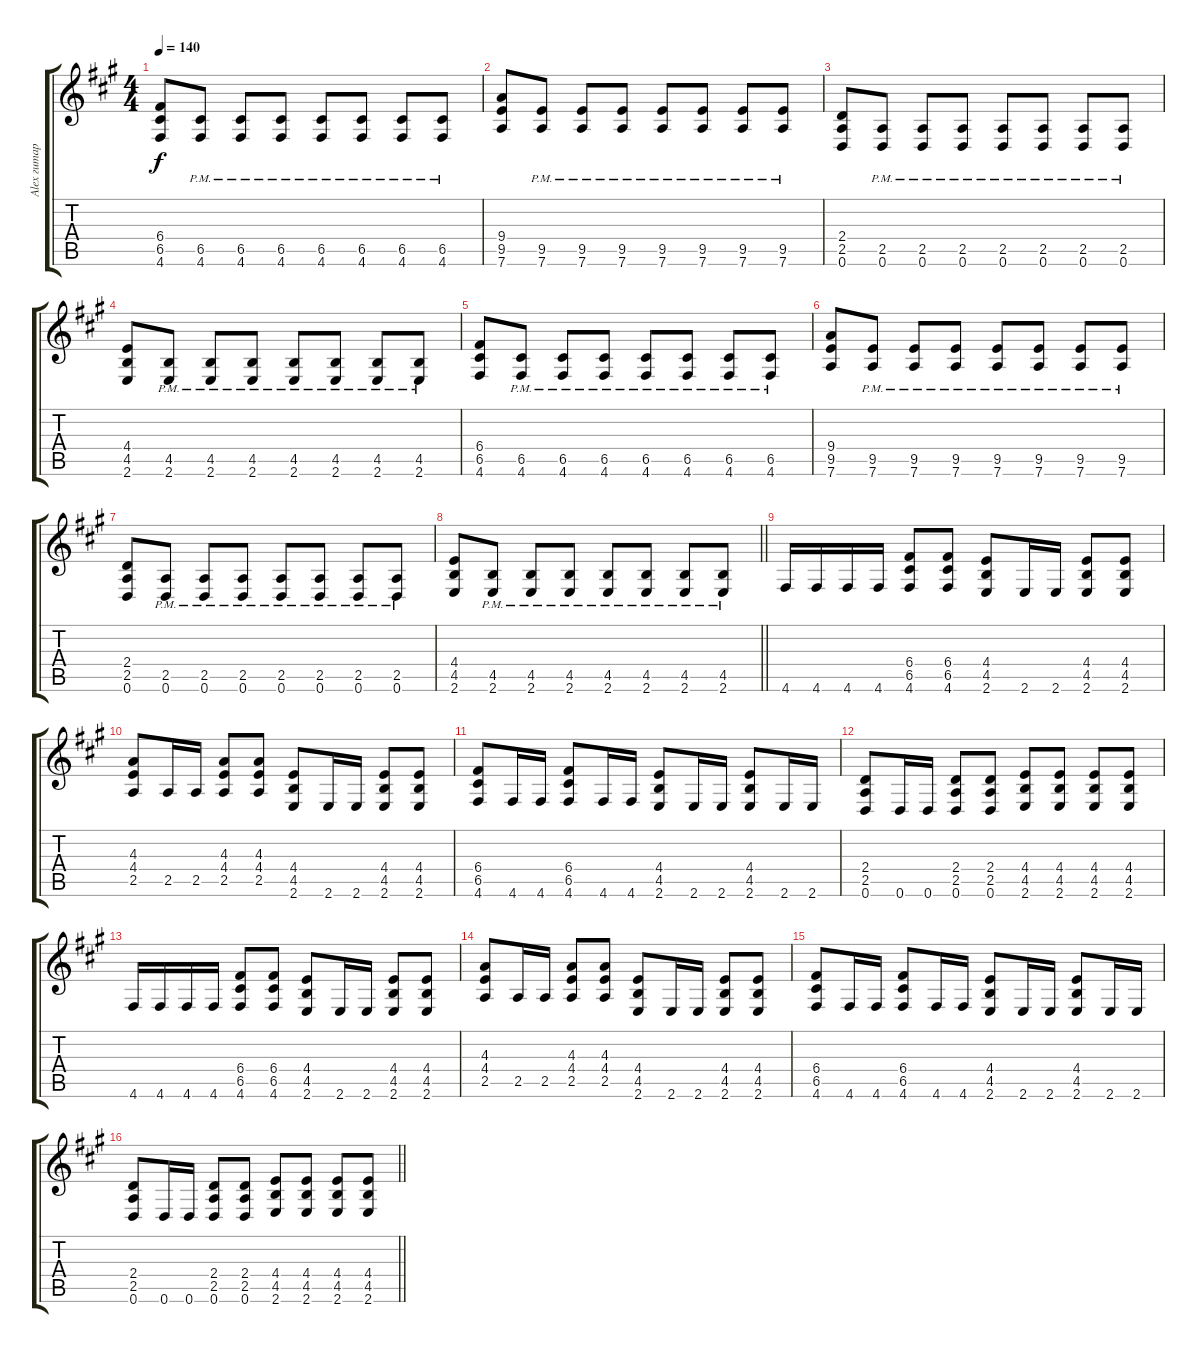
\track ("Alex гитара" "Alex гитар") {instrument distortionguitar}
\staff {score tabs}
\tuning (D4 A3 F3 C3 G2 D2) {hide}
\ts (4 4)
\tempo 140
\clef g2
\ks f#minor
(6.4 6.5 4.6).8{dy f} (6.5{pm} 4.6{pm}).8 (6.5{pm} 4.6{pm}).8 (6.5{pm} 4.6{pm}).8 (6.5{pm} 4.6{pm}).8 (6.5{pm} 4.6{pm}).8 (6.5{pm} 4.6{pm}).8 (6.5{pm} 4.6{pm}).8 |
(9.4 9.5 7.6).8 (9.5{pm} 7.6{pm}).8 (9.5{pm} 7.6{pm}).8 (9.5{pm} 7.6{pm}).8 (9.5{pm} 7.6{pm}).8 (9.5{pm} 7.6{pm}).8 (9.5{pm} 7.6{pm}).8 (9.5{pm} 7.6{pm}).8 |
(2.4 2.5 0.6).8 (2.5{pm} 0.6{pm}).8 (2.5{pm} 0.6{pm}).8 (2.5{pm} 0.6{pm}).8 (2.5{pm} 0.6{pm}).8 (2.5{pm} 0.6{pm}).8 (2.5{pm} 0.6{pm}).8 (2.5{pm} 0.6{pm}).8 |
(4.4 4.5 2.6).8 (4.5{pm} 2.6{pm}).8 (4.5{pm} 2.6{pm}).8 (4.5{pm} 2.6{pm}).8 (4.5{pm} 2.6{pm}).8 (4.5{pm} 2.6{pm}).8 (4.5{pm} 2.6{pm}).8 (4.5{pm} 2.6{pm}).8 |
(6.4 6.5 4.6).8 (6.5{pm} 4.6{pm}).8 (6.5{pm} 4.6{pm}).8 (6.5{pm} 4.6{pm}).8 (6.5{pm} 4.6{pm}).8 (6.5{pm} 4.6{pm}).8 (6.5{pm} 4.6{pm}).8 (6.5{pm} 4.6{pm}).8 |
(9.4 9.5 7.6).8 (9.5{pm} 7.6{pm}).8 (9.5{pm} 7.6{pm}).8 (9.5{pm} 7.6{pm}).8 (9.5{pm} 7.6{pm}).8 (9.5{pm} 7.6{pm}).8 (9.5{pm} 7.6{pm}).8 (9.5{pm} 7.6{pm}).8 |
(2.4 2.5 0.6).8 (2.5{pm} 0.6{pm}).8 (2.5{pm} 0.6{pm}).8 (2.5{pm} 0.6{pm}).8 (2.5{pm} 0.6{pm}).8 (2.5{pm} 0.6{pm}).8 (2.5{pm} 0.6{pm}).8 (2.5{pm} 0.6{pm}).8 |
\barLineRight lightlight
(4.4 4.5 2.6).8 (4.5{pm} 2.6{pm}).8 (4.5{pm} 2.6{pm}).8 (4.5{pm} 2.6{pm}).8 (4.5{pm} 2.6{pm}).8 (4.5{pm} 2.6{pm}).8 (4.5{pm} 2.6{pm}).8 (4.5{pm} 2.6{pm}).8 |
\section ("" "")
4.6.16 4.6.16 4.6.16 4.6.16 (6.4 6.5 4.6).8 (6.4 6.5 4.6).8 (4.4 4.5 2.6).8 2.6.16 2.6.16 (4.4 4.5 2.6).8 (4.4 4.5 2.6).8 |
(4.3 4.4 2.5).8 2.5.16 2.5.16 (4.3 4.4 2.5).8 (4.3 4.4 2.5).8 (4.4 4.5 2.6).8 2.6.16 2.6.16 (4.4 4.5 2.6).8 (4.4 4.5 2.6).8 |
(6.4 6.5 4.6).8 4.6.16 4.6.16 (6.4 6.5 4.6).8 4.6.16 4.6.16 (4.4 4.5 2.6).8 2.6.16 2.6.16 (4.4 4.5 2.6).8 2.6.16 2.6.16 |
(2.4 2.5 0.6).8 0.6.16 0.6.16 (2.4 2.5 0.6).8 (2.4 2.5 0.6).8 (4.4 4.5 2.6).8 (4.4 4.5 2.6).8 (4.4 4.5 2.6).8 (4.4 4.5 2.6).8 |
4.6.16 4.6.16 4.6.16 4.6.16 (6.4 6.5 4.6).8 (6.4 6.5 4.6).8 (4.4 4.5 2.6).8 2.6.16 2.6.16 (4.4 4.5 2.6).8 (4.4 4.5 2.6).8 |
(4.3 4.4 2.5).8 2.5.16 2.5.16 (4.3 4.4 2.5).8 (4.3 4.4 2.5).8 (4.4 4.5 2.6).8 2.6.16 2.6.16 (4.4 4.5 2.6).8 (4.4 4.5 2.6).8 |
(6.4 6.5 4.6).8 4.6.16 4.6.16 (6.4 6.5 4.6).8 4.6.16 4.6.16 (4.4 4.5 2.6).8 2.6.16 2.6.16 (4.4 4.5 2.6).8 2.6.16 2.6.16 |
\barLineRight lightlight
(2.4 2.5 0.6).8 0.6.16 0.6.16 (2.4 2.5 0.6).8 (2.4 2.5 0.6).8 (4.4 4.5 2.6).8 (4.4 4.5 2.6).8 (4.4 4.5 2.6).8 (4.4 4.5 2.6).8
